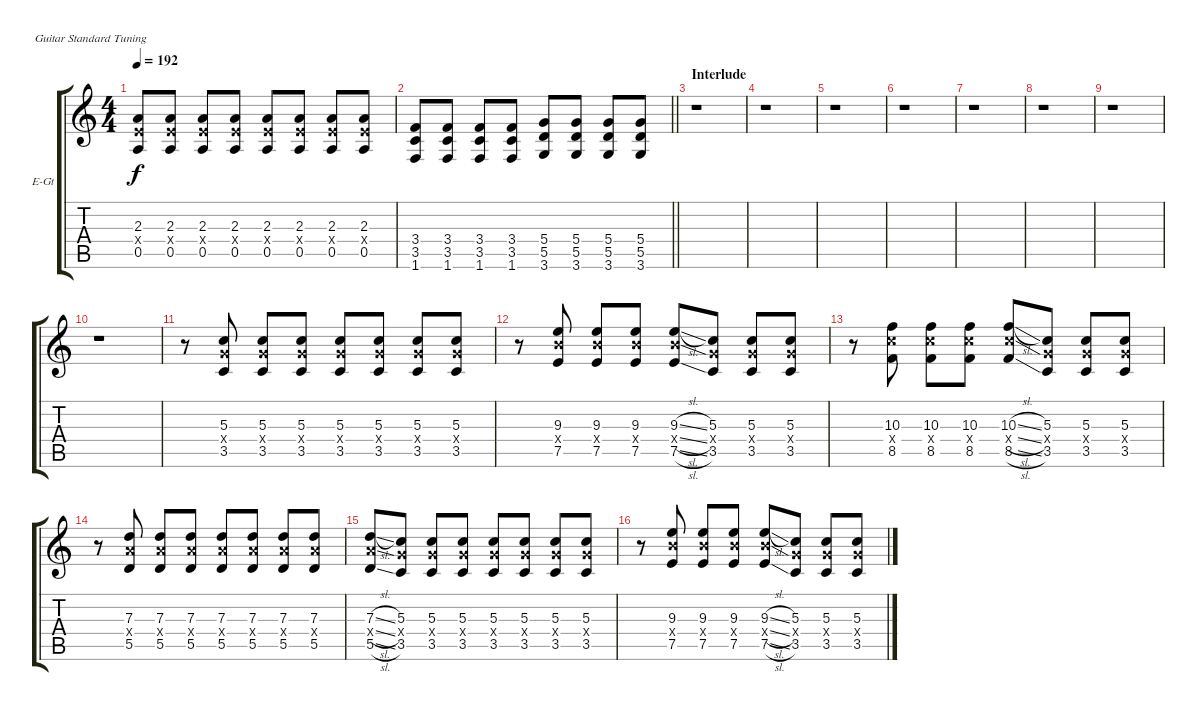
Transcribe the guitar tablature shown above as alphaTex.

\defaultSystemsLayout 4
\bracketExtendMode groupsimilarinstruments
\firstSystemTrackNameOrientation horizontal
\otherSystemsTrackNameOrientation horizontal
\track ("Guitar 1" "E-Gt") {instrument overdrivenguitar}
\staff {score tabs}
\tuning (E4 B3 G3 D3 A2 E2)
\ts (4 4)
\tempo 192
\clef g2
\ks c
(0.5 2.4{x} 2.3).8{dy f} (0.5 2.4{x} 2.3).8 (0.5 2.4{x} 2.3).8 (0.5 2.4{x} 2.3).8 (0.5 2.4{x} 2.3).8 (0.5 2.4{x} 2.3).8 (0.5 2.4{x} 2.3).8 (0.5 2.4{x} 2.3).8 |
\barLineRight lightlight
(1.6 3.5 3.4).8 (1.6 3.5 3.4).8 (1.6 3.5 3.4).8 (1.6 3.5 3.4).8 (3.6 5.5 5.4).8 (3.6 5.5 5.4).8 (3.6 5.5 5.4).8 (3.6 5.5 5.4).8 |
\section ("" "Interlude")
r.1 |
r.1 |
r.1 |
r.1 |
r.1 |
r.1 |
r.1 |
r.1 |
r.8 (3.5 5.4{x} 5.3).8 (3.5 5.4{x} 5.3).8 (3.5 5.4{x} 5.3).8 (3.5 5.4{x} 5.3).8 (3.5 5.4{x} 5.3).8 (3.5 5.4{x} 5.3).8 (3.5 5.4{x} 5.3).8 |
r.8 (7.5 9.4{x} 9.3).8 (7.5 9.4{x} 9.3).8 (7.5 9.4{x} 9.3).8 (7.5{sl} 9.4{sl x} 9.3{sl}).8 (3.5 5.4{x} 5.3).8 (3.5 5.4{x} 5.3).8 (3.5 5.4{x} 5.3).8 |
r.8 (8.5 10.4{x} 10.3).8 (8.5 10.4{x} 10.3).8 (8.5 10.4{x} 10.3).8 (8.5{sl} 10.4{sl x} 10.3{sl}).8 (3.5 5.4{x} 5.3).8 (3.5 5.4{x} 5.3).8 (3.5 5.4{x} 5.3).8 |
r.8 (5.5 7.4{x} 7.3).8 (5.5 7.4{x} 7.3).8 (5.5 7.4{x} 7.3).8 (5.5 7.4{x} 7.3).8 (5.5 7.4{x} 7.3).8 (5.5 7.4{x} 7.3).8 (5.5 7.4{x} 7.3).8 |
(5.5{sl} 7.4{sl x} 7.3{sl}).8 (3.5 5.4{x} 5.3).8 (3.5 5.4{x} 5.3).8 (3.5 5.4{x} 5.3).8 (3.5 5.4{x} 5.3).8 (3.5 5.4{x} 5.3).8 (3.5 5.4{x} 5.3).8 (3.5 5.4{x} 5.3).8 |
r.8 (7.5 9.4{x} 9.3).8 (7.5 9.4{x} 9.3).8 (7.5 9.4{x} 9.3).8 (7.5{sl} 9.4{sl x} 9.3{sl}).8 (3.5 5.4{x} 5.3).8 (3.5 5.4{x} 5.3).8 (3.5 5.4{x} 5.3).8
